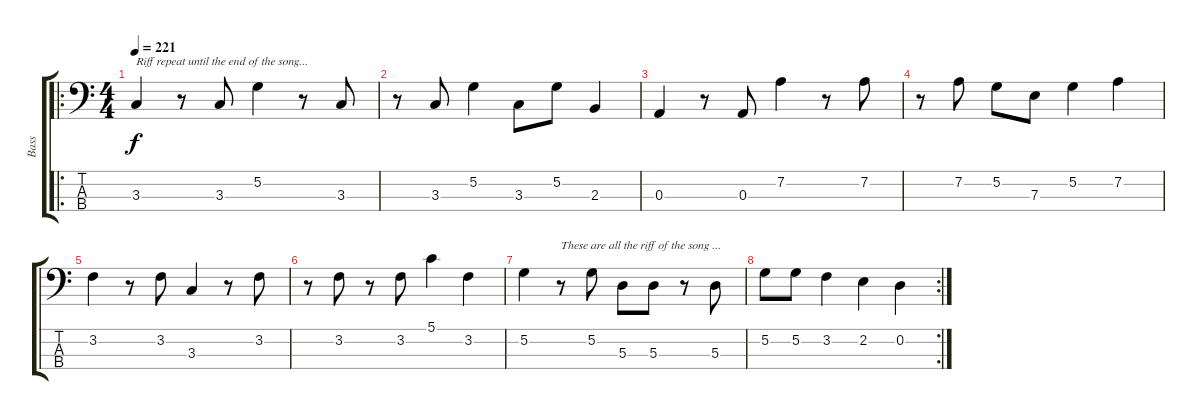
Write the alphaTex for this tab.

\track ("Bass" "Bass") {instrument electricbassfinger}
\staff {score tabs}
\tuning (G2 D2 A1 E1) {hide}
\ro
\ts (4 4)
\tempo 221
\clef f4
\ks c
3.3.4{txt "Riff repeat until the end of the song..." dy f} r.8 3.3.8 5.2.4 r.8 3.3.8 |
r.8 3.3.8 5.2.4 3.3.8 5.2.8 2.3.4 |
0.3.4 r.8 0.3.8 7.2.4 r.8 7.2.8 |
r.8 7.2.8 5.2.8 7.3.8 5.2.4 7.2.4 |
3.2.4 r.8 3.2.8 3.3.4 r.8 3.2.8 |
r.8 3.2.8 r.8 3.2.8 5.1.4 3.2.4 |
5.2.4 r.8{txt "These are all the riff of the song ..."} 5.2.8 5.3.8 5.3.8 r.8 5.3.8 |
\rc 2
5.2.8 5.2.8 3.2.4 2.2.4 0.2.4
